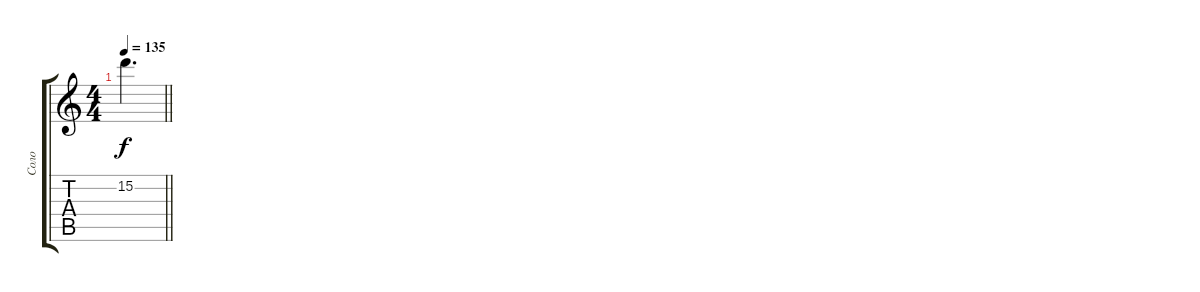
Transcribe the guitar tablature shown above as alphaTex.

\track ("Соло" "Соло") {instrument overdrivenguitar}
\staff {score tabs}
\tuning (E4 B3 G3 D3 A2 E2) {hide}
\ts (4 4)
\tempo 135
\clef g2
\barLineRight lightlight
\ks c
15.2.4{d dy f}
